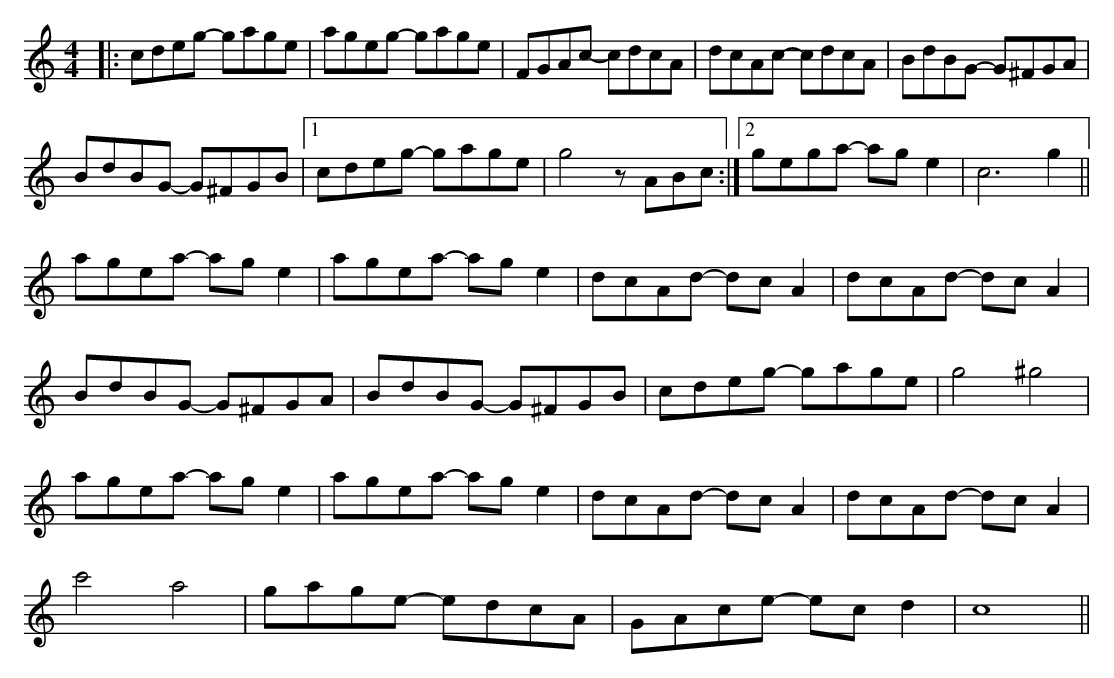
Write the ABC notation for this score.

X:1
M:4/4
K:C
|:cdeg- gage|ageg- gage|FGAc- cdcA|dcAc- cdcA|BdBG- G^FGA|
BdBG- G^FGB|1 cdeg- gage|g4 zABc:|2 gega- age2|c6 g2||
agea- age2|agea- age2|dcAd- dcA2|dcAd- dcA2|
BdBG- G^FGA|BdBG- G^FGB|cdeg- gage|g4 ^g4|
agea- age2|agea- age2|dcAd- dcA2|dcAd- dcA2|
c'4 a4|gage- edcA|GAce- ecd2|c8||
